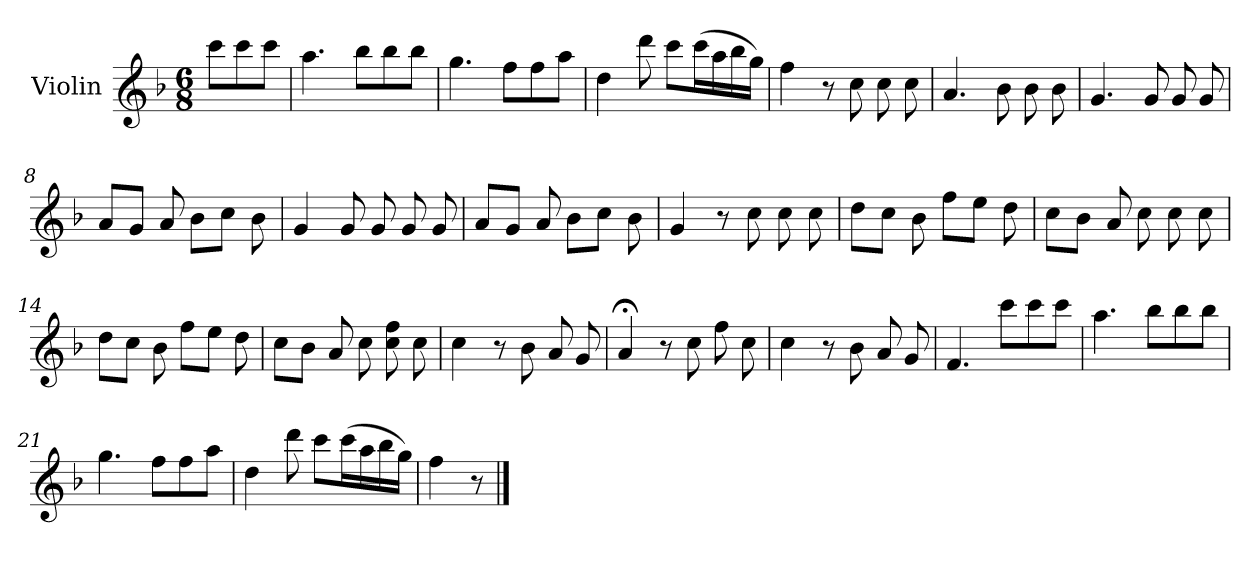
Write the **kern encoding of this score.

**kern
*part1
*staff1
*I"Violin
*I'Vln.
*clefG2
*k[b-]
*M6/8
=1
8ccc\L
8ccc\
8ccc\J
=2
4.aa\
8bb-\L
8bb-\
8bb-\J
=3
4.gg\
8ff\L
8ff\
8aa\J
=4
4dd\
8ddd\
8ccc\L
(>16ccc\L
16aa\
16bb-\
16gg\JJ)
=5
4ff\
8r
8cc\
8cc\
8cc\
=6
4.a/
8b-\
8b-\
8b-\
!!LO:LB:g=z
=7
4.g/
8g/
8g/
8g/
=8
8a/L
8g/J
8a/
8b-\L
8cc\J
8b-\
=9
4g/
8g/
8g/
8g/
8g/
=10
8a/L
8g/J
8a/
8b-\L
8cc\J
8b-\
=11
4g/
8r
8cc\
8cc\
8cc\
=12
8dd\L
8cc\J
8b-\
8ff\L
8ee\J
8dd\
!!LO:LB:g=z
=13
8cc\L
8b-\J
8a/
8cc\
8cc\
8cc\
=14
8dd\L
8cc\J
8b-\
8ff\L
8ee\J
8dd\
=15
8cc\L
8b-\J
8a/
8cc\
8cc\ 8ff\
8cc\
=16
4cc\
8r
8b-\
8a/
8g/
=17
4a;</
8r
8cc\
8ff\
8cc\
=18
4cc\
8r
8b-\
8a/
8g/
!!LO:LB:g=z
=19
4.f/
8ccc\L
8ccc\
8ccc\J
=20
4.aa\
8bb-\L
8bb-\
8bb-\J
=21
4.gg\
8ff\L
8ff\
8aa\J
=22
4dd\
8ddd\
8ccc\L
(>16ccc\L
16aa\
16bb-\
16gg\JJ)
=23
4ff\
8r
==
*-
